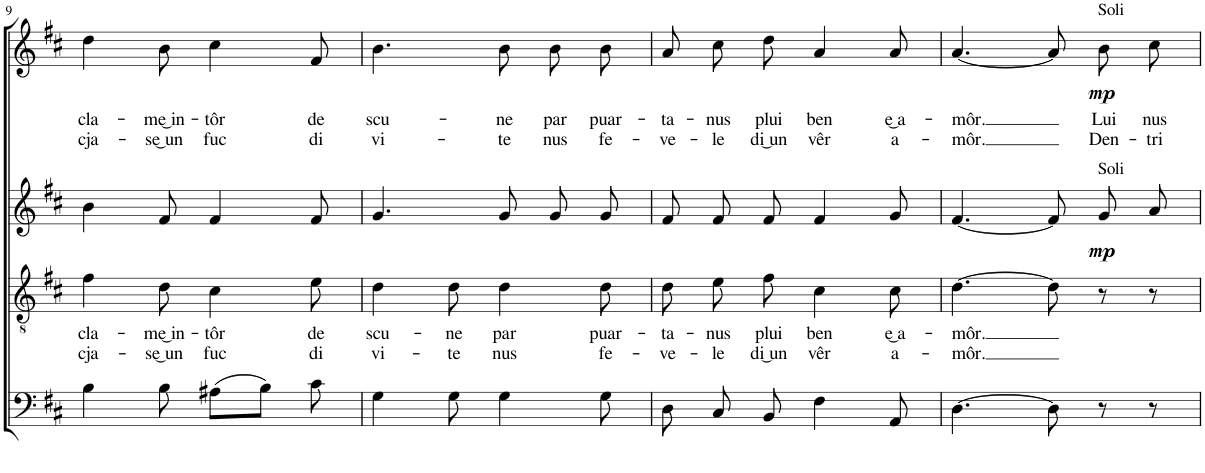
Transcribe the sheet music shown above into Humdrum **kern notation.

**kern	**kern	**text	**text	**kern	**dynam	**kern	**text	**text	**dynam
*part4	*part3	*part3	*part3	*part2	*part2	*part1	*part1	*part1	*part1
*staff4	*staff3	*staff3	*staff3	*staff2	*staff2	*staff1	*staff1	*staff1	*staff1
*I"B	*I"T	*	*	*I"A	*	*I"S	*	*	*
!!LO:PB:g=z
*clefF4	*clefGv2	*	*	*clefG2	*	*clefG2	*	*	*
*k[f#c#]	*k[f#c#]	*	*	*k[f#c#]	*	*k[f#c#]	*	*	*
*M6/8	*M6/8	*	*	*M6/8	*	*M6/8	*	*	*
=9	=9	=9	=9	=9	=9	=9	=9	=9	=9
!	!	!LO:LY:b	!LO:LY:b	!	!	!	!LO:LY:b	!LO:LY:b	!
4B\	4f#\	cla-	cja-	4b\	.	4dd\	cla-	cja-	.
!	!	!LO:LY:b	!LO:LY:b	!	!	!	!LO:LY:b	!LO:LY:b	!
8B\	8d\	-me͜ in-	-se͜ un	8f#/	.	8b\	-me͜ in-	-se͜ un	.
!	!	!LO:LY:b	!LO:LY:b	!	!	!	!LO:LY:b	!LO:LY:b	!
(8A#X\L	4c#\	-tôr	fuc	4f#/	.	4cc#\	-tôr	fuc	.
8B\J)	.	.	.	.	.	.	.	.	.
!	!	!LO:LY:b	!LO:LY:b	!	!	!	!LO:LY:b	!LO:LY:b	!
8c#\	8e\	de	di	8f#/	.	8f#/	de	di	.
=10	=10	=10	=10	=10	=10	=10	=10	=10	=10
!	!	!LO:LY:b	!LO:LY:b	!	!	!	!LO:LY:b	!LO:LY:b	!
4G\	4d\	scu-	vi-	4.g/	.	4.b\	scu-	vi-	.
!	!	!LO:LY:b	!LO:LY:b	!	!	!	!	!	!
8G\	8d\	-ne	-te	.	.	.	.	.	.
!	!	!LO:LY:b	!LO:LY:b	!	!	!	!LO:LY:b	!LO:LY:b	!
4G\	4d\	par	nus	8g/L	.	8b\L	-ne	-te	.
!	!	!	!	!	!	!	!LO:LY:b	!LO:LY:b	!
.	.	.	.	8g/	.	8b\	par	nus	.
!	!	!LO:LY:b	!LO:LY:b	!	!	!	!LO:LY:b	!LO:LY:b	!
8G\	8d\	puar-	fe-	8g/J	.	8b\J	puar-	fe-	.
=11	=11	=11	=11	=11	=11	=11	=11	=11	=11
!	!	!LO:LY:b	!LO:LY:b	!	!	!	!LO:LY:b	!LO:LY:b	!
8D\	8d\L	-ta-	-ve-	8f#/L	.	8a\L	-ta-	-ve-	.
!	!	!LO:LY:b	!LO:LY:b	!	!	!	!LO:LY:b	!LO:LY:b	!
8C#/	8e\	-nus	-le	8f#/	.	8cc#\	-nus	-le	.
!	!	!LO:LY:b	!LO:LY:b	!	!	!	!LO:LY:b	!LO:LY:b	!
8BB/	8f#\J	plui	di͜ un	8f#/J	.	8dd\J	plui	di͜ un	.
!	!	!LO:LY:b	!LO:LY:b	!	!	!	!LO:LY:b	!LO:LY:b	!
4F#\	4c#\	ben	vêr	4f#/	.	4a/	ben	vêr	.
!	!	!LO:LY:b	!LO:LY:b	!	!	!	!LO:LY:b	!LO:LY:b	!
8AA/	8c#\	e͜ a-	a-	8g/	.	8a/	e͜ a-	a-	.
=12	=12	=12	=12	=12	=12	=12	=12	=12	=12
!	!	!LO:LY:b	!LO:LY:b	!	!	!	!LO:LY:b	!LO:LY:b	!
[4.D\	[4.d\	-môr.	-môr.	[4.f#/	.	[4.a/	-môr.	-môr.	.
8D\]	8d\]	.	.	8f#/L]	.	8a\L]	.	.	.
!	!	!	!	!	!	!LO:TX:a:t=Soli	!	!	!
!	!	!	!	!LO:TX:a:t=Soli	!	!	!	!	!
!	!	!	!	!	!LO:DY:b	!	!LO:LY:b	!LO:LY:b	!LO:DY:b
8r	8r	.	.	8g/	mp	8b\	Lui	Den-	mp
!	!	!	!	!	!	!	!LO:LY:b	!LO:LY:b	!
8r	8r	.	.	8a/J	.	8cc#\J	nus	-tri	.
=	=	=	=	=	=	=	=	=	=
*-	*-	*-	*-	*-	*-	*-	*-	*-	*-
